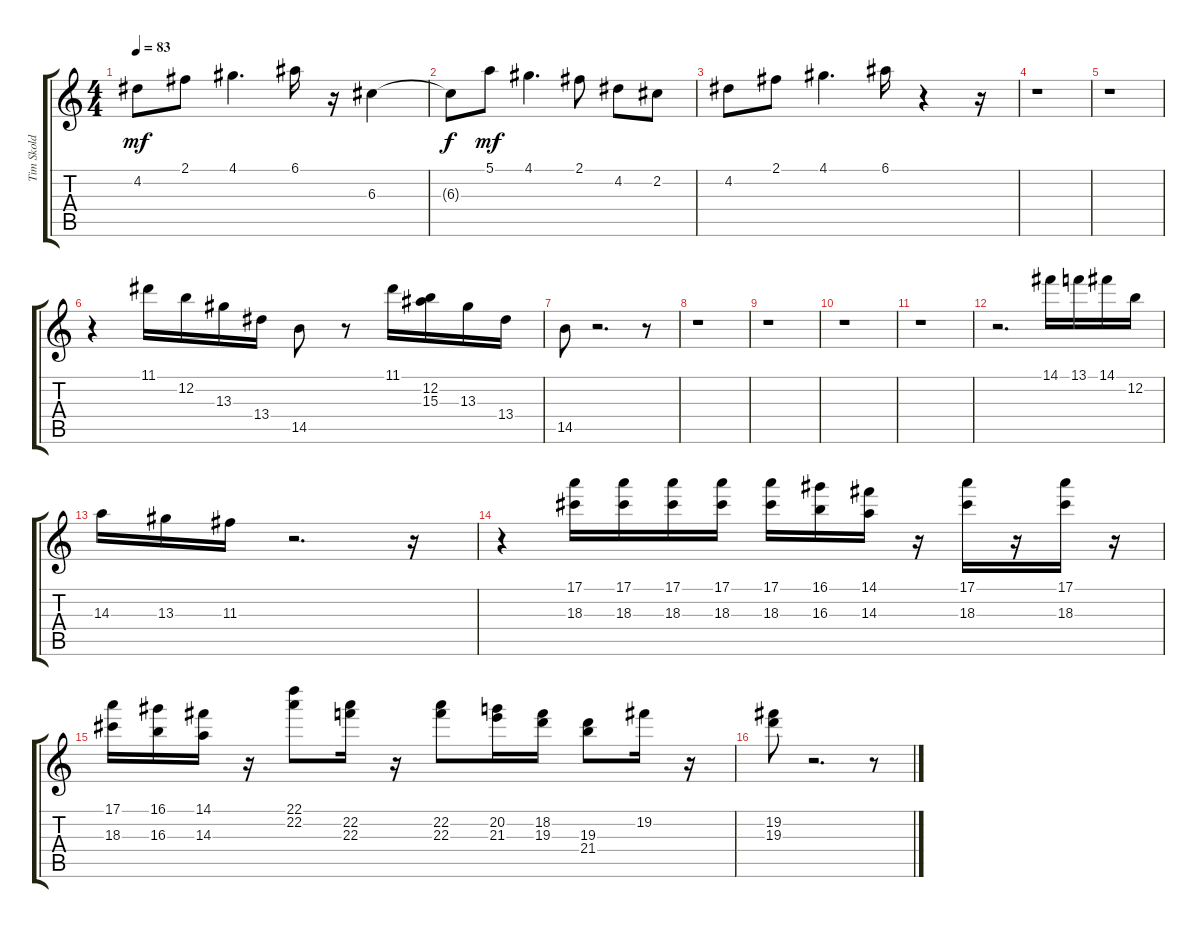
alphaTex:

\track ("Tim Skold" "Tim Skold") {instrument distortionguitar}
\staff {score tabs}
\tuning (E4 B3 G3 D3 A2 E2) {hide}
\ts (4 4)
\tempo 83
\clef g2
\ks c
4.2.8{dy mf} 2.1.8 4.1.4{d} 6.1.16 r.16 6.3.4 |
6.3{t}.8{dy f} 5.1.8{dy mf} 4.1.4{d} 2.1.8 4.2.8 2.2.8 |
4.2.8 2.1.8 4.1.4{d} 6.1.16 r.4 r.16 |
r.1 |
r.1 |
r.4 11.1.16 12.2.16 13.3.16 13.4.16 14.5.8 r.8 11.1.16 (12.2 15.3).16 13.3.16 13.4.16 |
14.5.8 r.2{d} r.8 |
r.1 |
r.1 |
r.1 |
r.1 |
r.2{d} 14.1.16 13.1.16 14.1.16 12.2.16 |
14.3.16 13.3.16 11.3.16 r.2{d} r.16 |
r.4 (17.1 18.3).16 (17.1 18.3).16 (17.1 18.3).16 (17.1 18.3).16 (17.1 18.3).16 (16.1 16.3).16 (14.1 14.3).16 r.16 (17.1 18.3).16 r.16 (17.1 18.3).16 r.16 |
(17.1 18.3).16 (16.1 16.3).16 (14.1 14.3).16 r.16 (22.1 22.2).8 (22.2 22.3).16 r.16 (22.2 22.3).8 (20.2 21.3).16 (18.2 19.3).16 (19.3 21.4).8 19.2.16 r.16 |
(19.2 19.3).8 r.2{d} r.8
